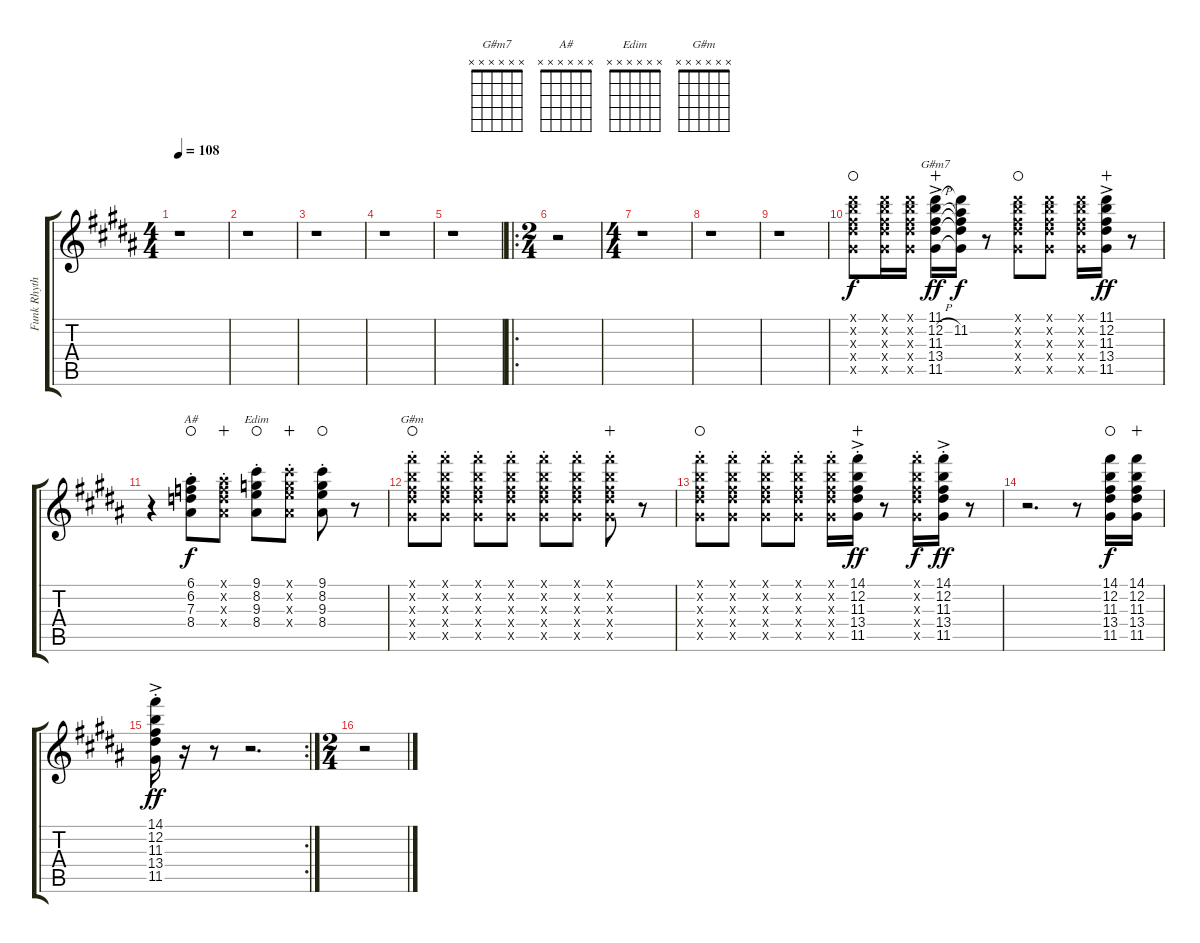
\track ("Funk Rhythm Guitar" "Funk Rhyth") {instrument electricguitarclean}
\staff {score tabs}
\tuning (E4 B3 G3 D3 A2 E2) {hide}
\chord ("G#m7" x x x x x x)
\chord ("A#" x x x x x x)
\chord ("Edim" x x x x x x)
\chord ("G#m" x x x x x x)
\ts (4 4)
\tempo 108
\clef g2
\ks g#minor
r.1{dy ff} |
r.1 |
r.1 |
r.1 |
r.1 |
\ro
\ts (2 4)
r.2 |
\ts (4 4)
r.1 |
r.1 |
r.1 |
(11.1{x} 12.2{x} 11.3{x} 13.4{x} 11.5{x}).8{dy f waho} (11.1{x} 12.2{x} 11.3{x} 13.4{x} 11.5{x}).16 (11.1{x} 12.2{x} 11.3{x} 13.4{x} 11.5{x}).16 (11.1{ac} 12.2{h ac} 11.3{ac} 13.4{ac} 11.5{ac}).16{ch "G#m7" dy ff wahc} (11.1{t} 11.2 11.3{t} 13.4{t} 11.5{t}).16{dy f} r.8 (11.1{x} 12.2{x} 11.3{x} 13.4{x} 11.5{x}).8{waho} (11.1{x} 12.2{x} 11.3{x} 13.4{x} 11.5{x}).8 (11.1{x} 12.2{x} 11.3{x} 13.4{x} 11.5{x}).16 (11.1{ac} 12.2{ac} 11.3{ac} 13.4{ac} 11.5{ac}).16{dy ff wahc} r.8 |
r.4 (6.1{st} 6.2{st} 7.3{st} 8.4{st}).8{ch "A#" dy f waho} (6.1{st x} 6.2{x} 7.3{x} 8.4{x}).8{wahc} (9.1{st} 8.2{st} 9.3{st} 8.4{st}).8{ch "Edim" waho} (9.1{st x} 8.2{x} 9.3{x} 8.4{x}).8{wahc} (9.1{st} 8.2{st} 9.3{st} 8.4{st}).8{waho} r.8 |
(14.1{st x} 12.2{st x} 11.3{st x} 13.4{st x} 11.5{st x}).8{ch "G#m" waho} (14.1{st x} 12.2{st x} 11.3{st x} 13.4{st x} 11.5{st x}).8 (14.1{st x} 12.2{st x} 11.3{st x} 13.4{st x} 11.5{st x}).8 (14.1{st x} 12.2{st x} 11.3{st x} 13.4{st x} 11.5{st x}).8 (14.1{st x} 12.2{st x} 11.3{st x} 13.4{st x} 11.5{st x}).8 (14.1{st x} 12.2{st x} 11.3{st x} 13.4{st x} 11.5{st x}).8 (14.1{st x} 12.2{st x} 11.3{st x} 13.4{st x} 11.5{st x}).8{wahc} r.8 |
(14.1{st x} 12.2{st x} 11.3{st x} 13.4{st x} 11.5{st x}).8{waho} (14.1{st x} 12.2{st x} 11.3{st x} 13.4{st x} 11.5{st x}).8 (14.1{st x} 12.2{st x} 11.3{st x} 13.4{st x} 11.5{st x}).8 (14.1{st x} 12.2{st x} 11.3{st x} 13.4{st x} 11.5{st x}).8 (14.1{st x} 12.2{st x} 11.3{st x} 13.4{st x} 11.5{st x}).16 (14.1{ac st} 12.2{ac st} 11.3{ac st} 13.4{ac st} 11.5{ac st}).16{dy ff wahc} r.8 (14.1{st x} 12.2{st x} 11.3{st x} 13.4{st x} 11.5{st x}).16{dy f} (14.1{ac st} 12.2{ac st} 11.3{ac st} 13.4{ac st} 11.5{ac st}).16{dy ff} r.8 |
r.2{d} r.8 (14.1 12.2 11.3 13.4 11.5).16{dy f waho} (14.1 12.2 11.3 13.4 11.5).16{wahc} |
\rc 2
(14.1{ac st} 12.2{ac st} 11.3{ac st} 13.4{ac st} 11.5{ac st}).16{dy ff} r.16 r.8 r.2{d} |
\ts (2 4)
r.2
